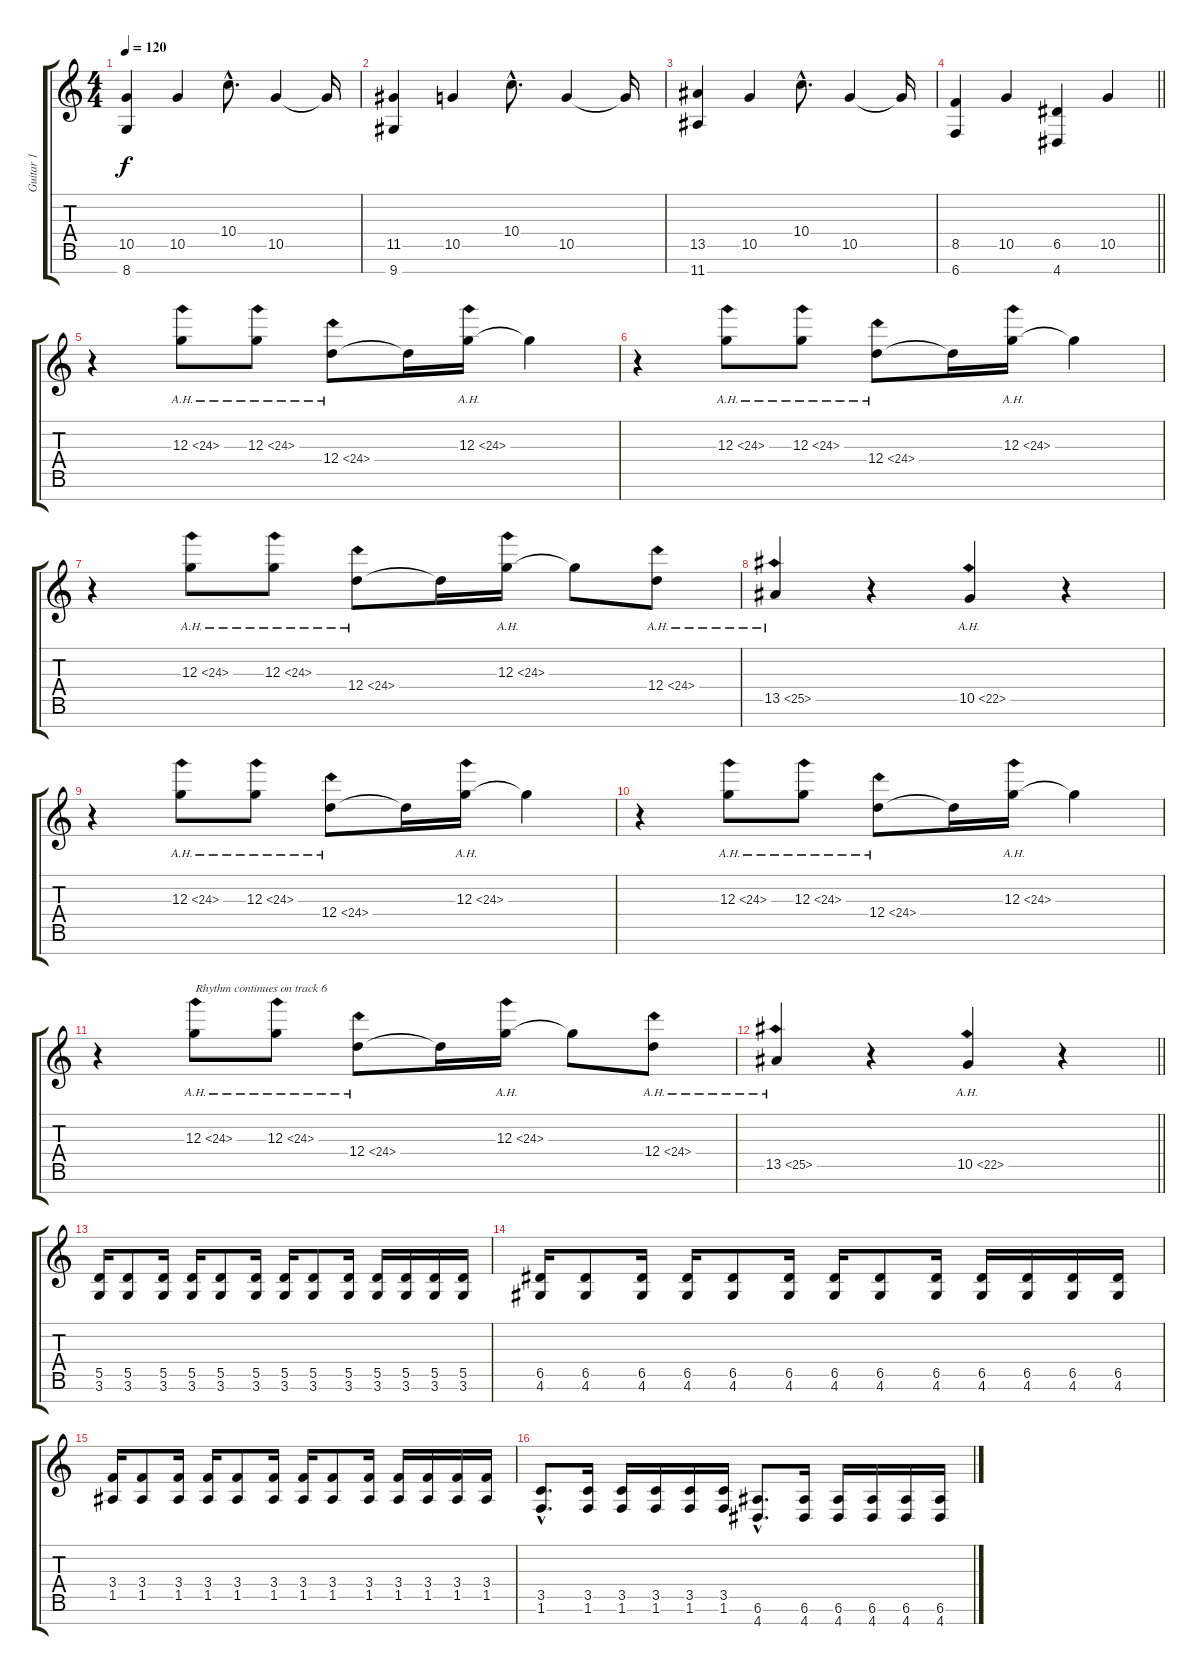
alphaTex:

\track ("Guitar 1" "Guitar 1") {instrument distortionguitar}
\staff {score tabs}
\tuning (E4 B3 G3 D3 A2 E2 B1) {hide}
\ts (4 4)
\tempo 120
\clef g2
\ks c
(10.5 8.7).4{dy f} 10.5.4 10.4{hac}.8{d} 10.5.4 10.5{t}.16 |
(11.5 9.7).4 10.5.4 10.4{hac}.8{d} 10.5.4 10.5{t}.16 |
(13.5 11.7).4 10.5.4 10.4{hac}.8{d} 10.5.4 10.5{t}.16 |
\barLineRight lightlight
(8.5 6.7).4 10.5.4 (6.5 4.7).4 10.5.4 |
r.4 12.3{ah 12}.8 12.3{ah 12}.8 12.4{ah 12}.8 12.4{t}.16 12.3{ah 12}.16 12.3{t}.4 |
r.4 12.3{ah 12}.8 12.3{ah 12}.8 12.4{ah 12}.8 12.4{t}.16 12.3{ah 12}.16 12.3{t}.4 |
r.4 12.3{ah 12}.8 12.3{ah 12}.8 12.4{ah 12}.8 12.4{t}.16 12.3{ah 12}.16 12.3{t}.8 12.4{ah 12}.8 |
13.5{ah 12}.4 r.4 10.5{ah 12}.4 r.4 |
r.4 12.3{ah 12}.8 12.3{ah 12}.8 12.4{ah 12}.8 12.4{t}.16 12.3{ah 12}.16 12.3{t}.4 |
r.4 12.3{ah 12}.8 12.3{ah 12}.8 12.4{ah 12}.8 12.4{t}.16 12.3{ah 12}.16 12.3{t}.4 |
r.4 12.3{ah 12}.8{txt "Rhythm continues on track 6"} 12.3{ah 12}.8 12.4{ah 12}.8 12.4{t}.16 12.3{ah 12}.16 12.3{t}.8 12.4{ah 12}.8 |
\barLineRight lightlight
13.5{ah 12}.4 r.4 10.5{ah 12}.4 r.4 |
(5.5 3.6).16{instrument distortionguitar} (5.5 3.6).8 (5.5 3.6).16 (5.5 3.6).16 (5.5 3.6).8 (5.5 3.6).16 (5.5 3.6).16 (5.5 3.6).8 (5.5 3.6).16 (5.5 3.6).16 (5.5 3.6).16 (5.5 3.6).16 (5.5 3.6).16 |
(6.5 4.6).16 (6.5 4.6).8 (6.5 4.6).16 (6.5 4.6).16 (6.5 4.6).8 (6.5 4.6).16 (6.5 4.6).16 (6.5 4.6).8 (6.5 4.6).16 (6.5 4.6).16 (6.5 4.6).16 (6.5 4.6).16 (6.5 4.6).16 |
(3.4 1.5).16 (3.4 1.5).8 (3.4 1.5).16 (3.4 1.5).16 (3.4 1.5).8 (3.4 1.5).16 (3.4 1.5).16 (3.4 1.5).8 (3.4 1.5).16 (3.4 1.5).16 (3.4 1.5).16 (3.4 1.5).16 (3.4 1.5).16 |
(3.5{hac} 1.6{hac}).8{d} (3.5 1.6).16 (3.5 1.6).16 (3.5 1.6).16 (3.5 1.6).16 (3.5 1.6).16 (6.6{hac} 4.7{hac}).8{d} (6.6 4.7).16 (6.6 4.7).16 (6.6 4.7).16 (6.6 4.7).16 (6.6 4.7).16
